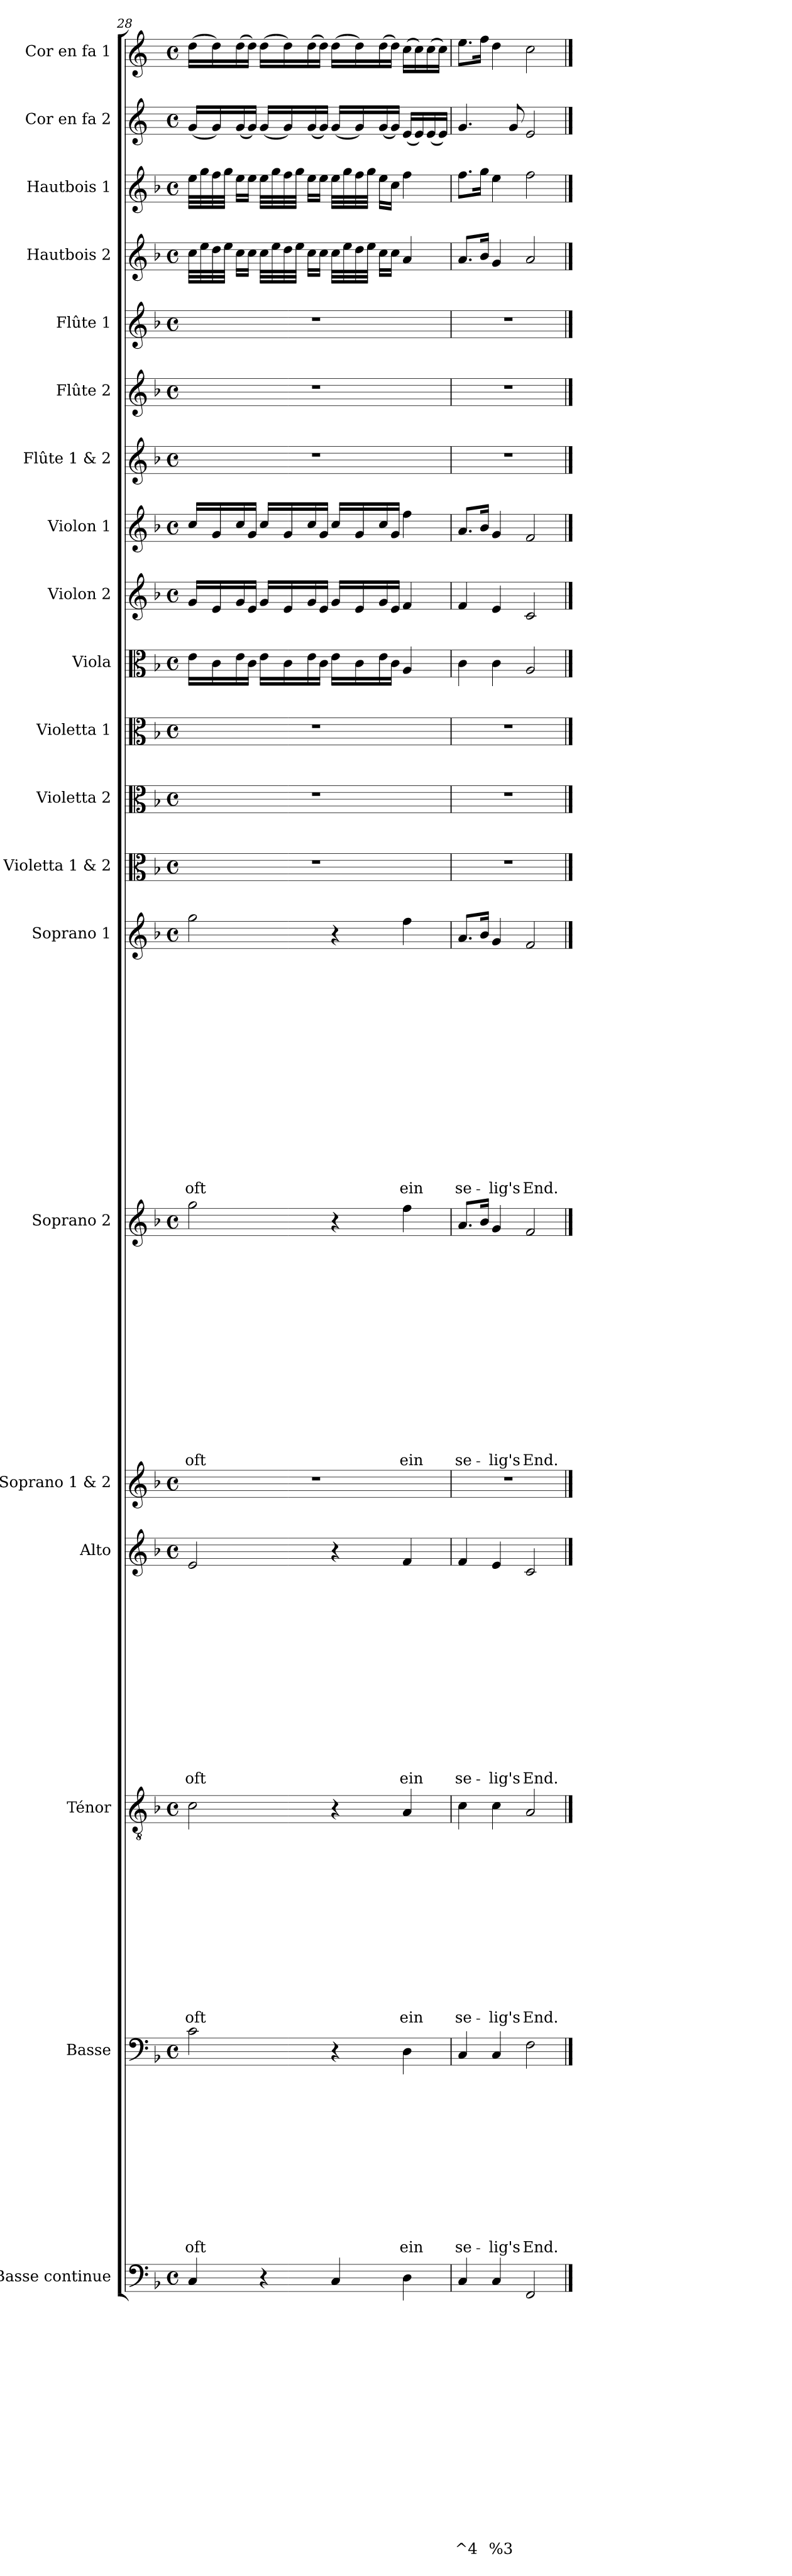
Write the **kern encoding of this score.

**kern	**text	**text	**text	**text	**text	**text	**text	**text	**text	**text	**text	**text	**text	**text	**text	**text	**text	**kern	**text	**text	**text	**text	**text	**text	**text	**text	**text	**text	**text	**text	**kern	**text	**text	**text	**text	**text	**text	**text	**text	**text	**text	**text	**text	**text	**kern	**text	**text	**text	**text	**text	**text	**text	**text	**text	**text	**text	**text	**text	**text	**kern	**kern	**text	**text	**text	**text	**text	**text	**text	**text	**text	**text	**text	**text	**text	**text	**text	**kern	**text	**text	**text	**text	**text	**text	**text	**text	**text	**text	**text	**text	**text	**text	**text	**text	**kern	**kern	**kern	**kern	**kern	**kern	**kern	**kern	**kern	**kern	**kern	**kern	**kern
*part20	*part20	*part20	*part20	*part20	*part20	*part20	*part20	*part20	*part20	*part20	*part20	*part20	*part20	*part20	*part20	*part20	*part20	*part19	*part19	*part19	*part19	*part19	*part19	*part19	*part19	*part19	*part19	*part19	*part19	*part19	*part18	*part18	*part18	*part18	*part18	*part18	*part18	*part18	*part18	*part18	*part18	*part18	*part18	*part18	*part17	*part17	*part17	*part17	*part17	*part17	*part17	*part17	*part17	*part17	*part17	*part17	*part17	*part17	*part17	*part16	*part15	*part15	*part15	*part15	*part15	*part15	*part15	*part15	*part15	*part15	*part15	*part15	*part15	*part15	*part15	*part15	*part14	*part14	*part14	*part14	*part14	*part14	*part14	*part14	*part14	*part14	*part14	*part14	*part14	*part14	*part14	*part14	*part14	*part13	*part12	*part11	*part10	*part9	*part8	*part7	*part6	*part5	*part4	*part3	*part2	*part1
*staff20	*staff20	*staff20	*staff20	*staff20	*staff20	*staff20	*staff20	*staff20	*staff20	*staff20	*staff20	*staff20	*staff20	*staff20	*staff20	*staff20	*staff20	*staff19	*staff19	*staff19	*staff19	*staff19	*staff19	*staff19	*staff19	*staff19	*staff19	*staff19	*staff19	*staff19	*staff18	*staff18	*staff18	*staff18	*staff18	*staff18	*staff18	*staff18	*staff18	*staff18	*staff18	*staff18	*staff18	*staff18	*staff17	*staff17	*staff17	*staff17	*staff17	*staff17	*staff17	*staff17	*staff17	*staff17	*staff17	*staff17	*staff17	*staff17	*staff17	*staff16	*staff15	*staff15	*staff15	*staff15	*staff15	*staff15	*staff15	*staff15	*staff15	*staff15	*staff15	*staff15	*staff15	*staff15	*staff15	*staff15	*staff14	*staff14	*staff14	*staff14	*staff14	*staff14	*staff14	*staff14	*staff14	*staff14	*staff14	*staff14	*staff14	*staff14	*staff14	*staff14	*staff14	*staff13	*staff12	*staff11	*staff10	*staff9	*staff8	*staff7	*staff6	*staff5	*staff4	*staff3	*staff2	*staff1
*I"Basse continue	*	*	*	*	*	*	*	*	*	*	*	*	*	*	*	*	*	*I"Basse	*	*	*	*	*	*	*	*	*	*	*	*	*I"Ténor	*	*	*	*	*	*	*	*	*	*	*	*	*	*I"Alto	*	*	*	*	*	*	*	*	*	*	*	*	*	*	*I"Soprano 1 & 2	*I"Soprano 2	*	*	*	*	*	*	*	*	*	*	*	*	*	*	*	*I"Soprano 1	*	*	*	*	*	*	*	*	*	*	*	*	*	*	*	*	*I"Violetta 1 & 2	*I"Violetta 2	*I"Violetta 1	*I"Viola	*I"Violon 2	*I"Violon 1	*I"Flûte 1 & 2	*I"Flûte 2	*I"Flûte 1	*I"Hautbois 2	*I"Hautbois 1	*I"Cor en fa 2	*I"Cor en fa 1
*I'BC	*	*	*	*	*	*	*	*	*	*	*	*	*	*	*	*	*	*I'Bas	*	*	*	*	*	*	*	*	*	*	*	*	*I'T	*	*	*	*	*	*	*	*	*	*	*	*	*	*I'A	*	*	*	*	*	*	*	*	*	*	*	*	*	*	*	*I'S 2	*	*	*	*	*	*	*	*	*	*	*	*	*	*	*	*I'S 1	*	*	*	*	*	*	*	*	*	*	*	*	*	*	*	*	*	*I'Vta 2	*I'Vta 1	*I'Vla	*I'Vln 2	*I'Vln 1	*	*I'Fl 2	*I'Fl 1	*I'Hb 2	*I'Hb 1	*I'Cor 2	*I'Cor 1
!!LO:PB:g=z
*clefF4	*	*	*	*	*	*	*	*	*	*	*	*	*	*	*	*	*	*clefF4	*	*	*	*	*	*	*	*	*	*	*	*	*clefGv2	*	*	*	*	*	*	*	*	*	*	*	*	*	*clefG2	*	*	*	*	*	*	*	*	*	*	*	*	*	*	*clefG2	*clefG2	*	*	*	*	*	*	*	*	*	*	*	*	*	*	*	*clefG2	*	*	*	*	*	*	*	*	*	*	*	*	*	*	*	*	*clefC3	*clefC3	*clefC3	*clefC3	*clefG2	*clefG2	*clefG2	*clefG2	*clefG2	*clefG2	*clefG2	*clefG2	*clefG2
*ITrd7c12	*	*	*	*	*	*	*	*	*	*	*	*	*	*	*	*	*	*	*	*	*	*	*	*	*	*	*	*	*	*	*	*	*	*	*	*	*	*	*	*	*	*	*	*	*	*	*	*	*	*	*	*	*	*	*	*	*	*	*	*	*	*	*	*	*	*	*	*	*	*	*	*	*	*	*	*	*	*	*	*	*	*	*	*	*	*	*	*	*	*	*	*	*	*	*	*	*	*	*	*	*	*	*	*	*ITrd4c7	*ITrd4c7
*k[b-]	*	*	*	*	*	*	*	*	*	*	*	*	*	*	*	*	*	*k[b-]	*	*	*	*	*	*	*	*	*	*	*	*	*k[b-]	*	*	*	*	*	*	*	*	*	*	*	*	*	*k[b-]	*	*	*	*	*	*	*	*	*	*	*	*	*	*	*k[b-]	*k[b-]	*	*	*	*	*	*	*	*	*	*	*	*	*	*	*	*k[b-]	*	*	*	*	*	*	*	*	*	*	*	*	*	*	*	*	*k[b-]	*k[b-]	*k[b-]	*k[b-]	*k[b-]	*k[b-]	*k[b-]	*k[b-]	*k[b-]	*k[b-]	*k[b-]	*k[b-]	*k[b-]
*F:	*	*	*	*	*	*	*	*	*	*	*	*	*	*	*	*	*	*F:	*	*	*	*	*	*	*	*	*	*	*	*	*F:	*	*	*	*	*	*	*	*	*	*	*	*	*	*F:	*	*	*	*	*	*	*	*	*	*	*	*	*	*	*F:	*F:	*	*	*	*	*	*	*	*	*	*	*	*	*	*	*	*F:	*	*	*	*	*	*	*	*	*	*	*	*	*	*	*	*	*F:	*F:	*F:	*F:	*F:	*F:	*F:	*F:	*F:	*F:	*F:	*F:	*F:
*M4/4	*	*	*	*	*	*	*	*	*	*	*	*	*	*	*	*	*	*M4/4	*	*	*	*	*	*	*	*	*	*	*	*	*M4/4	*	*	*	*	*	*	*	*	*	*	*	*	*	*M4/4	*	*	*	*	*	*	*	*	*	*	*	*	*	*	*M4/4	*M4/4	*	*	*	*	*	*	*	*	*	*	*	*	*	*	*	*M4/4	*	*	*	*	*	*	*	*	*	*	*	*	*	*	*	*	*M4/4	*M4/4	*M4/4	*M4/4	*M4/4	*M4/4	*M4/4	*M4/4	*M4/4	*M4/4	*M4/4	*M4/4	*M4/4
*met(c)	*	*	*	*	*	*	*	*	*	*	*	*	*	*	*	*	*	*met(c)	*	*	*	*	*	*	*	*	*	*	*	*	*met(c)	*	*	*	*	*	*	*	*	*	*	*	*	*	*met(c)	*	*	*	*	*	*	*	*	*	*	*	*	*	*	*met(c)	*met(c)	*	*	*	*	*	*	*	*	*	*	*	*	*	*	*	*met(c)	*	*	*	*	*	*	*	*	*	*	*	*	*	*	*	*	*met(c)	*met(c)	*met(c)	*met(c)	*met(c)	*met(c)	*met(c)	*met(c)	*met(c)	*met(c)	*met(c)	*met(c)	*met(c)
=28	=28	=28	=28	=28	=28	=28	=28	=28	=28	=28	=28	=28	=28	=28	=28	=28	=28	=28	=28	=28	=28	=28	=28	=28	=28	=28	=28	=28	=28	=28	=28	=28	=28	=28	=28	=28	=28	=28	=28	=28	=28	=28	=28	=28	=28	=28	=28	=28	=28	=28	=28	=28	=28	=28	=28	=28	=28	=28	=28	=28	=28	=28	=28	=28	=28	=28	=28	=28	=28	=28	=28	=28	=28	=28	=28	=28	=28	=28	=28	=28	=28	=28	=28	=28	=28	=28	=28	=28	=28	=28	=28	=28	=28	=28	=28	=28	=28	=28	=28	=28	=28	=28	=28	=28	=28	=28
!	!	!	!	!	!	!	!	!	!	!	!	!	!	!	!	!	!	!	!	!	!	!	!	!	!	!	!	!	!	!LO:LY:b	!	!	!	!	!	!	!	!	!	!	!	!	!	!	!	!	!	!	!	!	!	!	!	!	!	!	!	!	!	!	!	!	!	!	!	!	!	!	!	!	!	!	!	!	!	!	!	!	!	!	!	!	!	!	!	!	!	!	!	!	!	!	!	!	!	!	!	!	!	!	!	!	!	!	!	!
!	!	!	!	!	!	!	!	!	!	!	!	!	!	!	!	!	!	!	!	!	!	!	!	!	!	!	!	!	!	!	!	!	!	!	!	!	!	!	!	!	!	!	!	!LO:LY:b	!	!	!	!	!	!	!	!	!	!	!	!	!	!	!	!	!	!	!	!	!	!	!	!	!	!	!	!	!	!	!	!	!	!	!	!	!	!	!	!	!	!	!	!	!	!	!	!	!	!	!	!	!	!	!	!	!	!	!	!	!	!
!	!	!	!	!	!	!	!	!	!	!	!	!	!	!	!	!	!	!	!	!	!	!	!	!	!	!	!	!	!	!	!	!	!	!	!	!	!	!	!	!	!	!	!	!	!	!	!	!	!	!	!	!	!	!	!	!	!	!	!LO:LY:b	!	!	!	!	!	!	!	!	!	!	!	!	!	!	!	!	!	!	!	!	!	!	!	!	!	!	!	!	!	!	!	!	!	!	!	!	!	!	!	!	!	!	!	!	!	!	!
!	!	!	!	!	!	!	!	!	!	!	!	!	!	!	!	!	!	!	!	!	!	!	!	!	!	!	!	!	!	!	!	!	!	!	!	!	!	!	!	!	!	!	!	!	!	!	!	!	!	!	!	!	!	!	!	!	!	!	!	!	!	!	!	!	!	!	!	!	!	!	!	!	!	!	!	!LO:LY:b	!	!	!	!	!	!	!	!	!	!	!	!	!	!	!	!	!	!	!	!	!	!	!	!	!	!	!	!	!	!
!	!	!	!	!	!	!	!	!	!	!	!	!	!	!	!	!	!	!	!	!	!	!	!	!	!	!	!	!	!	!	!	!	!	!	!	!	!	!	!	!	!	!	!	!	!	!	!	!	!	!	!	!	!	!	!	!	!	!	!	!	!	!	!	!	!	!	!	!	!	!	!	!	!	!	!	!	!	!	!	!	!	!	!	!	!	!	!	!	!	!	!	!	!LO:LY:b	!	!	!	!	!	!	!	!	!	!	!	!	!
4CC/	.	.	.	.	.	.	.	.	.	.	.	.	.	.	.	.	.	2c\	.	.	.	.	.	.	.	.	.	.	.	oft	2c\	.	.	.	.	.	.	.	.	.	.	.	.	oft	2e/	.	.	.	.	.	.	.	.	.	.	.	.	.	oft	1r	2gg\	.	.	.	.	.	.	.	.	.	.	.	.	.	.	oft	2gg\	.	.	.	.	.	.	.	.	.	.	.	.	.	.	.	oft	1r	1r	1r	16e\LL	16g/LL	16cc/LL	1r	1r	1r	32cc\LLL	32ee\LLL	(<16c/LL	(>16g\LL
.	.	.	.	.	.	.	.	.	.	.	.	.	.	.	.	.	.	.	.	.	.	.	.	.	.	.	.	.	.	.	.	.	.	.	.	.	.	.	.	.	.	.	.	.	.	.	.	.	.	.	.	.	.	.	.	.	.	.	.	.	.	.	.	.	.	.	.	.	.	.	.	.	.	.	.	.	.	.	.	.	.	.	.	.	.	.	.	.	.	.	.	.	.	.	.	.	.	.	.	.	.	.	32ee\	32gg\	.	.
.	.	.	.	.	.	.	.	.	.	.	.	.	.	.	.	.	.	.	.	.	.	.	.	.	.	.	.	.	.	.	.	.	.	.	.	.	.	.	.	.	.	.	.	.	.	.	.	.	.	.	.	.	.	.	.	.	.	.	.	.	.	.	.	.	.	.	.	.	.	.	.	.	.	.	.	.	.	.	.	.	.	.	.	.	.	.	.	.	.	.	.	.	.	.	.	.	16c\	16e/	16g/	.	.	.	32dd\	32ff\	16c/)	16g\)
.	.	.	.	.	.	.	.	.	.	.	.	.	.	.	.	.	.	.	.	.	.	.	.	.	.	.	.	.	.	.	.	.	.	.	.	.	.	.	.	.	.	.	.	.	.	.	.	.	.	.	.	.	.	.	.	.	.	.	.	.	.	.	.	.	.	.	.	.	.	.	.	.	.	.	.	.	.	.	.	.	.	.	.	.	.	.	.	.	.	.	.	.	.	.	.	.	.	.	.	.	.	.	32ee\JJJ	32gg\JJJ	.	.
.	.	.	.	.	.	.	.	.	.	.	.	.	.	.	.	.	.	.	.	.	.	.	.	.	.	.	.	.	.	.	.	.	.	.	.	.	.	.	.	.	.	.	.	.	.	.	.	.	.	.	.	.	.	.	.	.	.	.	.	.	.	.	.	.	.	.	.	.	.	.	.	.	.	.	.	.	.	.	.	.	.	.	.	.	.	.	.	.	.	.	.	.	.	.	.	.	16e\	16g/	16cc/	.	.	.	16cc\LL	16ee\LL	(<16c/	(>16g\
.	.	.	.	.	.	.	.	.	.	.	.	.	.	.	.	.	.	.	.	.	.	.	.	.	.	.	.	.	.	.	.	.	.	.	.	.	.	.	.	.	.	.	.	.	.	.	.	.	.	.	.	.	.	.	.	.	.	.	.	.	.	.	.	.	.	.	.	.	.	.	.	.	.	.	.	.	.	.	.	.	.	.	.	.	.	.	.	.	.	.	.	.	.	.	.	.	16c\JJ	16e/JJ	16g/JJ	.	.	.	16cc\JJ	16ee\JJ	16c/JJ)	16g\JJ)
4r	.	.	.	.	.	.	.	.	.	.	.	.	.	.	.	.	.	.	.	.	.	.	.	.	.	.	.	.	.	.	.	.	.	.	.	.	.	.	.	.	.	.	.	.	.	.	.	.	.	.	.	.	.	.	.	.	.	.	.	.	.	.	.	.	.	.	.	.	.	.	.	.	.	.	.	.	.	.	.	.	.	.	.	.	.	.	.	.	.	.	.	.	.	.	.	.	16e\LL	16g/LL	16cc/LL	.	.	.	32cc\LLL	32ee\LLL	(<16c/LL	(>16g\LL
.	.	.	.	.	.	.	.	.	.	.	.	.	.	.	.	.	.	.	.	.	.	.	.	.	.	.	.	.	.	.	.	.	.	.	.	.	.	.	.	.	.	.	.	.	.	.	.	.	.	.	.	.	.	.	.	.	.	.	.	.	.	.	.	.	.	.	.	.	.	.	.	.	.	.	.	.	.	.	.	.	.	.	.	.	.	.	.	.	.	.	.	.	.	.	.	.	.	.	.	.	.	.	32ee\	32gg\	.	.
.	.	.	.	.	.	.	.	.	.	.	.	.	.	.	.	.	.	.	.	.	.	.	.	.	.	.	.	.	.	.	.	.	.	.	.	.	.	.	.	.	.	.	.	.	.	.	.	.	.	.	.	.	.	.	.	.	.	.	.	.	.	.	.	.	.	.	.	.	.	.	.	.	.	.	.	.	.	.	.	.	.	.	.	.	.	.	.	.	.	.	.	.	.	.	.	.	16c\	16e/	16g/	.	.	.	32dd\	32ff\	16c/)	16g\)
.	.	.	.	.	.	.	.	.	.	.	.	.	.	.	.	.	.	.	.	.	.	.	.	.	.	.	.	.	.	.	.	.	.	.	.	.	.	.	.	.	.	.	.	.	.	.	.	.	.	.	.	.	.	.	.	.	.	.	.	.	.	.	.	.	.	.	.	.	.	.	.	.	.	.	.	.	.	.	.	.	.	.	.	.	.	.	.	.	.	.	.	.	.	.	.	.	.	.	.	.	.	.	32ee\JJJ	32gg\JJJ	.	.
.	.	.	.	.	.	.	.	.	.	.	.	.	.	.	.	.	.	.	.	.	.	.	.	.	.	.	.	.	.	.	.	.	.	.	.	.	.	.	.	.	.	.	.	.	.	.	.	.	.	.	.	.	.	.	.	.	.	.	.	.	.	.	.	.	.	.	.	.	.	.	.	.	.	.	.	.	.	.	.	.	.	.	.	.	.	.	.	.	.	.	.	.	.	.	.	.	16e\	16g/	16cc/	.	.	.	16cc\LL	16ee\LL	(<16c/	(>16g\
.	.	.	.	.	.	.	.	.	.	.	.	.	.	.	.	.	.	.	.	.	.	.	.	.	.	.	.	.	.	.	.	.	.	.	.	.	.	.	.	.	.	.	.	.	.	.	.	.	.	.	.	.	.	.	.	.	.	.	.	.	.	.	.	.	.	.	.	.	.	.	.	.	.	.	.	.	.	.	.	.	.	.	.	.	.	.	.	.	.	.	.	.	.	.	.	.	16c\JJ	16e/JJ	16g/JJ	.	.	.	16cc\JJ	16ee\JJ	16c/JJ)	16g\JJ)
4CC/	.	.	.	.	.	.	.	.	.	.	.	.	.	.	.	.	.	4r	.	.	.	.	.	.	.	.	.	.	.	.	4r	.	.	.	.	.	.	.	.	.	.	.	.	.	4r	.	.	.	.	.	.	.	.	.	.	.	.	.	.	.	4r	.	.	.	.	.	.	.	.	.	.	.	.	.	.	.	4r	.	.	.	.	.	.	.	.	.	.	.	.	.	.	.	.	.	.	.	16e\LL	16g/LL	16cc/LL	.	.	.	32cc\LLL	32ee\LLL	(<16c/LL	(>16g\LL
.	.	.	.	.	.	.	.	.	.	.	.	.	.	.	.	.	.	.	.	.	.	.	.	.	.	.	.	.	.	.	.	.	.	.	.	.	.	.	.	.	.	.	.	.	.	.	.	.	.	.	.	.	.	.	.	.	.	.	.	.	.	.	.	.	.	.	.	.	.	.	.	.	.	.	.	.	.	.	.	.	.	.	.	.	.	.	.	.	.	.	.	.	.	.	.	.	.	.	.	.	.	.	32ee\	32gg\	.	.
.	.	.	.	.	.	.	.	.	.	.	.	.	.	.	.	.	.	.	.	.	.	.	.	.	.	.	.	.	.	.	.	.	.	.	.	.	.	.	.	.	.	.	.	.	.	.	.	.	.	.	.	.	.	.	.	.	.	.	.	.	.	.	.	.	.	.	.	.	.	.	.	.	.	.	.	.	.	.	.	.	.	.	.	.	.	.	.	.	.	.	.	.	.	.	.	.	16c\	16e/	16g/	.	.	.	32dd\	32ff\	16c/)	16g\)
.	.	.	.	.	.	.	.	.	.	.	.	.	.	.	.	.	.	.	.	.	.	.	.	.	.	.	.	.	.	.	.	.	.	.	.	.	.	.	.	.	.	.	.	.	.	.	.	.	.	.	.	.	.	.	.	.	.	.	.	.	.	.	.	.	.	.	.	.	.	.	.	.	.	.	.	.	.	.	.	.	.	.	.	.	.	.	.	.	.	.	.	.	.	.	.	.	.	.	.	.	.	.	32ee\JJJ	32gg\JJJ	.	.
.	.	.	.	.	.	.	.	.	.	.	.	.	.	.	.	.	.	.	.	.	.	.	.	.	.	.	.	.	.	.	.	.	.	.	.	.	.	.	.	.	.	.	.	.	.	.	.	.	.	.	.	.	.	.	.	.	.	.	.	.	.	.	.	.	.	.	.	.	.	.	.	.	.	.	.	.	.	.	.	.	.	.	.	.	.	.	.	.	.	.	.	.	.	.	.	.	16e\	16g/	16cc/	.	.	.	16cc\LL	16ee\LL	(<16c/	(>16g\
.	.	.	.	.	.	.	.	.	.	.	.	.	.	.	.	.	.	.	.	.	.	.	.	.	.	.	.	.	.	.	.	.	.	.	.	.	.	.	.	.	.	.	.	.	.	.	.	.	.	.	.	.	.	.	.	.	.	.	.	.	.	.	.	.	.	.	.	.	.	.	.	.	.	.	.	.	.	.	.	.	.	.	.	.	.	.	.	.	.	.	.	.	.	.	.	.	16c\JJ	16e/JJ	16g/JJ	.	.	.	16cc\JJ	16cc\JJ	16c/JJ)	16g\JJ)
!	!	!	!	!	!	!	!	!	!	!	!	!	!	!	!	!	!	!	!	!	!	!	!	!	!	!	!	!	!	!LO:LY:b	!	!	!	!	!	!	!	!	!	!	!	!	!	!	!	!	!	!	!	!	!	!	!	!	!	!	!	!	!	!	!	!	!	!	!	!	!	!	!	!	!	!	!	!	!	!	!	!	!	!	!	!	!	!	!	!	!	!	!	!	!	!	!	!	!	!	!	!	!	!	!	!	!	!	!	!
!	!	!	!	!	!	!	!	!	!	!	!	!	!	!	!	!	!	!	!	!	!	!	!	!	!	!	!	!	!	!	!	!	!	!	!	!	!	!	!	!	!	!	!	!LO:LY:b	!	!	!	!	!	!	!	!	!	!	!	!	!	!	!	!	!	!	!	!	!	!	!	!	!	!	!	!	!	!	!	!	!	!	!	!	!	!	!	!	!	!	!	!	!	!	!	!	!	!	!	!	!	!	!	!	!	!	!	!	!	!
!	!	!	!	!	!	!	!	!	!	!	!	!	!	!	!	!	!	!	!	!	!	!	!	!	!	!	!	!	!	!	!	!	!	!	!	!	!	!	!	!	!	!	!	!	!	!	!	!	!	!	!	!	!	!	!	!	!	!	!LO:LY:b	!	!	!	!	!	!	!	!	!	!	!	!	!	!	!	!	!	!	!	!	!	!	!	!	!	!	!	!	!	!	!	!	!	!	!	!	!	!	!	!	!	!	!	!	!	!	!
!	!	!	!	!	!	!	!	!	!	!	!	!	!	!	!	!	!	!	!	!	!	!	!	!	!	!	!	!	!	!	!	!	!	!	!	!	!	!	!	!	!	!	!	!	!	!	!	!	!	!	!	!	!	!	!	!	!	!	!	!	!	!	!	!	!	!	!	!	!	!	!	!	!	!	!	!LO:LY:b	!	!	!	!	!	!	!	!	!	!	!	!	!	!	!	!	!	!	!	!	!	!	!	!	!	!	!	!	!	!
!	!	!	!	!	!	!	!	!	!	!	!	!	!	!	!	!	!	!	!	!	!	!	!	!	!	!	!	!	!	!	!	!	!	!	!	!	!	!	!	!	!	!	!	!	!	!	!	!	!	!	!	!	!	!	!	!	!	!	!	!	!	!	!	!	!	!	!	!	!	!	!	!	!	!	!	!	!	!	!	!	!	!	!	!	!	!	!	!	!	!	!	!	!LO:LY:b	!	!	!	!	!	!	!	!	!	!	!	!	!
4DD\	.	.	.	.	.	.	.	.	.	.	.	.	.	.	.	.	.	4D\	.	.	.	.	.	.	.	.	.	.	.	ein	4A/	.	.	.	.	.	.	.	.	.	.	.	.	ein	4f/	.	.	.	.	.	.	.	.	.	.	.	.	.	ein	.	4ff\	.	.	.	.	.	.	.	.	.	.	.	.	.	.	ein	4ff\	.	.	.	.	.	.	.	.	.	.	.	.	.	.	.	ein	.	.	.	4A/	4f/	4ff\	.	.	.	4a/	4ff\	(<16A/LL	(>16f\LL
.	.	.	.	.	.	.	.	.	.	.	.	.	.	.	.	.	.	.	.	.	.	.	.	.	.	.	.	.	.	.	.	.	.	.	.	.	.	.	.	.	.	.	.	.	.	.	.	.	.	.	.	.	.	.	.	.	.	.	.	.	.	.	.	.	.	.	.	.	.	.	.	.	.	.	.	.	.	.	.	.	.	.	.	.	.	.	.	.	.	.	.	.	.	.	.	.	.	.	.	.	.	.	.	.	16A/)	16f\)
.	.	.	.	.	.	.	.	.	.	.	.	.	.	.	.	.	.	.	.	.	.	.	.	.	.	.	.	.	.	.	.	.	.	.	.	.	.	.	.	.	.	.	.	.	.	.	.	.	.	.	.	.	.	.	.	.	.	.	.	.	.	.	.	.	.	.	.	.	.	.	.	.	.	.	.	.	.	.	.	.	.	.	.	.	.	.	.	.	.	.	.	.	.	.	.	.	.	.	.	.	.	.	.	.	(<16A/	(>16f\
.	.	.	.	.	.	.	.	.	.	.	.	.	.	.	.	.	.	.	.	.	.	.	.	.	.	.	.	.	.	.	.	.	.	.	.	.	.	.	.	.	.	.	.	.	.	.	.	.	.	.	.	.	.	.	.	.	.	.	.	.	.	.	.	.	.	.	.	.	.	.	.	.	.	.	.	.	.	.	.	.	.	.	.	.	.	.	.	.	.	.	.	.	.	.	.	.	.	.	.	.	.	.	.	.	16A/JJ)	16f\JJ)
=29	=29	=29	=29	=29	=29	=29	=29	=29	=29	=29	=29	=29	=29	=29	=29	=29	=29	=29	=29	=29	=29	=29	=29	=29	=29	=29	=29	=29	=29	=29	=29	=29	=29	=29	=29	=29	=29	=29	=29	=29	=29	=29	=29	=29	=29	=29	=29	=29	=29	=29	=29	=29	=29	=29	=29	=29	=29	=29	=29	=29	=29	=29	=29	=29	=29	=29	=29	=29	=29	=29	=29	=29	=29	=29	=29	=29	=29	=29	=29	=29	=29	=29	=29	=29	=29	=29	=29	=29	=29	=29	=29	=29	=29	=29	=29	=29	=29	=29	=29	=29	=29	=29	=29	=29	=29	=29
!	!	!	!	!	!	!	!	!	!	!	!	!	!	!	!	!	!LO:LY:b	!	!	!	!	!	!	!	!	!	!	!	!	!	!	!	!	!	!	!	!	!	!	!	!	!	!	!	!	!	!	!	!	!	!	!	!	!	!	!	!	!	!	!	!	!	!	!	!	!	!	!	!	!	!	!	!	!	!	!	!	!	!	!	!	!	!	!	!	!	!	!	!	!	!	!	!	!	!	!	!	!	!	!	!	!	!	!	!	!
!	!	!	!	!	!	!	!	!	!	!	!	!	!	!	!	!	!	!	!	!	!	!	!	!	!	!	!	!	!	!LO:LY:b	!	!	!	!	!	!	!	!	!	!	!	!	!	!	!	!	!	!	!	!	!	!	!	!	!	!	!	!	!	!	!	!	!	!	!	!	!	!	!	!	!	!	!	!	!	!	!	!	!	!	!	!	!	!	!	!	!	!	!	!	!	!	!	!	!	!	!	!	!	!	!	!	!	!	!	!
!	!	!	!	!	!	!	!	!	!	!	!	!	!	!	!	!	!	!	!	!	!	!	!	!	!	!	!	!	!	!	!	!	!	!	!	!	!	!	!	!	!	!	!	!LO:LY:b	!	!	!	!	!	!	!	!	!	!	!	!	!	!	!	!	!	!	!	!	!	!	!	!	!	!	!	!	!	!	!	!	!	!	!	!	!	!	!	!	!	!	!	!	!	!	!	!	!	!	!	!	!	!	!	!	!	!	!	!	!	!
!	!	!	!	!	!	!	!	!	!	!	!	!	!	!	!	!	!	!	!	!	!	!	!	!	!	!	!	!	!	!	!	!	!	!	!	!	!	!	!	!	!	!	!	!	!	!	!	!	!	!	!	!	!	!	!	!	!	!	!LO:LY:b	!	!	!	!	!	!	!	!	!	!	!	!	!	!	!	!	!	!	!	!	!	!	!	!	!	!	!	!	!	!	!	!	!	!	!	!	!	!	!	!	!	!	!	!	!	!	!
!	!	!	!	!	!	!	!	!	!	!	!	!	!	!	!	!	!	!	!	!	!	!	!	!	!	!	!	!	!	!	!	!	!	!	!	!	!	!	!	!	!	!	!	!	!	!	!	!	!	!	!	!	!	!	!	!	!	!	!	!	!	!	!	!	!	!	!	!	!	!	!	!	!	!	!	!LO:LY:b	!	!	!	!	!	!	!	!	!	!	!	!	!	!	!	!	!	!	!	!	!	!	!	!	!	!	!	!	!	!
!	!	!	!	!	!	!	!	!	!	!	!	!	!	!	!	!	!	!	!	!	!	!	!	!	!	!	!	!	!	!	!	!	!	!	!	!	!	!	!	!	!	!	!	!	!	!	!	!	!	!	!	!	!	!	!	!	!	!	!	!	!	!	!	!	!	!	!	!	!	!	!	!	!	!	!	!	!	!	!	!	!	!	!	!	!	!	!	!	!	!	!	!	!LO:LY:b	!	!	!	!	!	!	!	!	!	!	!	!	!
4CC/	.	.	.	.	.	.	.	.	.	.	.	.	.	.	.	.	^4	4C/	.	.	.	.	.	.	.	.	.	.	.	se-	4c\	.	.	.	.	.	.	.	.	.	.	.	.	se-	4f/	.	.	.	.	.	.	.	.	.	.	.	.	.	se-	1r	8.a/L	.	.	.	.	.	.	.	.	.	.	.	.	.	.	se-	8.a/L	.	.	.	.	.	.	.	.	.	.	.	.	.	.	.	se-	1r	1r	1r	4c\	4f/	8.a/L	1r	1r	1r	8.a/L	8.ff\L	4.c/	8.a\L
.	.	.	.	.	.	.	.	.	.	.	.	.	.	.	.	.	.	.	.	.	.	.	.	.	.	.	.	.	.	.	.	.	.	.	.	.	.	.	.	.	.	.	.	.	.	.	.	.	.	.	.	.	.	.	.	.	.	.	.	.	16b-/Jk	.	.	.	.	.	.	.	.	.	.	.	.	.	.	.	16b-/Jk	.	.	.	.	.	.	.	.	.	.	.	.	.	.	.	.	.	.	.	.	.	16b-/Jk	.	.	.	16b-/Jk	16gg\Jk	.	16b-\Jk
!	!	!	!	!	!	!	!	!	!	!	!	!	!	!	!	!	!LO:LY:b	!	!	!	!	!	!	!	!	!	!	!	!	!	!	!	!	!	!	!	!	!	!	!	!	!	!	!	!	!	!	!	!	!	!	!	!	!	!	!	!	!	!	!	!	!	!	!	!	!	!	!	!	!	!	!	!	!	!	!	!	!	!	!	!	!	!	!	!	!	!	!	!	!	!	!	!	!	!	!	!	!	!	!	!	!	!	!	!	!
!	!	!	!	!	!	!	!	!	!	!	!	!	!	!	!	!	!	!	!	!	!	!	!	!	!	!	!	!	!	!LO:LY:b	!	!	!	!	!	!	!	!	!	!	!	!	!	!	!	!	!	!	!	!	!	!	!	!	!	!	!	!	!	!	!	!	!	!	!	!	!	!	!	!	!	!	!	!	!	!	!	!	!	!	!	!	!	!	!	!	!	!	!	!	!	!	!	!	!	!	!	!	!	!	!	!	!	!	!	!
!	!	!	!	!	!	!	!	!	!	!	!	!	!	!	!	!	!	!	!	!	!	!	!	!	!	!	!	!	!	!	!	!	!	!	!	!	!	!	!	!	!	!	!	!LO:LY:b	!	!	!	!	!	!	!	!	!	!	!	!	!	!	!	!	!	!	!	!	!	!	!	!	!	!	!	!	!	!	!	!	!	!	!	!	!	!	!	!	!	!	!	!	!	!	!	!	!	!	!	!	!	!	!	!	!	!	!	!	!	!
!	!	!	!	!	!	!	!	!	!	!	!	!	!	!	!	!	!	!	!	!	!	!	!	!	!	!	!	!	!	!	!	!	!	!	!	!	!	!	!	!	!	!	!	!	!	!	!	!	!	!	!	!	!	!	!	!	!	!	!LO:LY:b	!	!	!	!	!	!	!	!	!	!	!	!	!	!	!	!	!	!	!	!	!	!	!	!	!	!	!	!	!	!	!	!	!	!	!	!	!	!	!	!	!	!	!	!	!	!	!
!	!	!	!	!	!	!	!	!	!	!	!	!	!	!	!	!	!	!	!	!	!	!	!	!	!	!	!	!	!	!	!	!	!	!	!	!	!	!	!	!	!	!	!	!	!	!	!	!	!	!	!	!	!	!	!	!	!	!	!	!	!	!	!	!	!	!	!	!	!	!	!	!	!	!	!	!LO:LY:b	!	!	!	!	!	!	!	!	!	!	!	!	!	!	!	!	!	!	!	!	!	!	!	!	!	!	!	!	!	!
!	!	!	!	!	!	!	!	!	!	!	!	!	!	!	!	!	!	!	!	!	!	!	!	!	!	!	!	!	!	!	!	!	!	!	!	!	!	!	!	!	!	!	!	!	!	!	!	!	!	!	!	!	!	!	!	!	!	!	!	!	!	!	!	!	!	!	!	!	!	!	!	!	!	!	!	!	!	!	!	!	!	!	!	!	!	!	!	!	!	!	!	!	!LO:LY:b	!	!	!	!	!	!	!	!	!	!	!	!	!
4CC/	.	.	.	.	.	.	.	.	.	.	.	.	.	.	.	.	%3	4C/	.	.	.	.	.	.	.	.	.	.	.	-lig's	4c\	.	.	.	.	.	.	.	.	.	.	.	.	-lig's	4e/	.	.	.	.	.	.	.	.	.	.	.	.	.	-lig's	.	4g/	.	.	.	.	.	.	.	.	.	.	.	.	.	.	-lig's	4g/	.	.	.	.	.	.	.	.	.	.	.	.	.	.	.	-lig's	.	.	.	4c\	4e/	4g/	.	.	.	4g/	4ee\	.	4g\
.	.	.	.	.	.	.	.	.	.	.	.	.	.	.	.	.	.	.	.	.	.	.	.	.	.	.	.	.	.	.	.	.	.	.	.	.	.	.	.	.	.	.	.	.	.	.	.	.	.	.	.	.	.	.	.	.	.	.	.	.	.	.	.	.	.	.	.	.	.	.	.	.	.	.	.	.	.	.	.	.	.	.	.	.	.	.	.	.	.	.	.	.	.	.	.	.	.	.	.	.	.	.	.	.	8c/	.
!	!	!	!	!	!	!	!	!	!	!	!	!	!	!	!	!	!	!	!	!	!	!	!	!	!	!	!	!	!	!LO:LY:b	!	!	!	!	!	!	!	!	!	!	!	!	!	!	!	!	!	!	!	!	!	!	!	!	!	!	!	!	!	!	!	!	!	!	!	!	!	!	!	!	!	!	!	!	!	!	!	!	!	!	!	!	!	!	!	!	!	!	!	!	!	!	!	!	!	!	!	!	!	!	!	!	!	!	!	!
!	!	!	!	!	!	!	!	!	!	!	!	!	!	!	!	!	!	!	!	!	!	!	!	!	!	!	!	!	!	!	!	!	!	!	!	!	!	!	!	!	!	!	!	!LO:LY:b	!	!	!	!	!	!	!	!	!	!	!	!	!	!	!	!	!	!	!	!	!	!	!	!	!	!	!	!	!	!	!	!	!	!	!	!	!	!	!	!	!	!	!	!	!	!	!	!	!	!	!	!	!	!	!	!	!	!	!	!	!	!
!	!	!	!	!	!	!	!	!	!	!	!	!	!	!	!	!	!	!	!	!	!	!	!	!	!	!	!	!	!	!	!	!	!	!	!	!	!	!	!	!	!	!	!	!	!	!	!	!	!	!	!	!	!	!	!	!	!	!	!LO:LY:b	!	!	!	!	!	!	!	!	!	!	!	!	!	!	!	!	!	!	!	!	!	!	!	!	!	!	!	!	!	!	!	!	!	!	!	!	!	!	!	!	!	!	!	!	!	!	!
!	!	!	!	!	!	!	!	!	!	!	!	!	!	!	!	!	!	!	!	!	!	!	!	!	!	!	!	!	!	!	!	!	!	!	!	!	!	!	!	!	!	!	!	!	!	!	!	!	!	!	!	!	!	!	!	!	!	!	!	!	!	!	!	!	!	!	!	!	!	!	!	!	!	!	!	!LO:LY:b	!	!	!	!	!	!	!	!	!	!	!	!	!	!	!	!	!	!	!	!	!	!	!	!	!	!	!	!	!	!
!	!	!	!	!	!	!	!	!	!	!	!	!	!	!	!	!	!	!	!	!	!	!	!	!	!	!	!	!	!	!	!	!	!	!	!	!	!	!	!	!	!	!	!	!	!	!	!	!	!	!	!	!	!	!	!	!	!	!	!	!	!	!	!	!	!	!	!	!	!	!	!	!	!	!	!	!	!	!	!	!	!	!	!	!	!	!	!	!	!	!	!	!	!LO:LY:b	!	!	!	!	!	!	!	!	!	!	!	!	!
2FFF/	.	.	.	.	.	.	.	.	.	.	.	.	.	.	.	.	.	2F\	.	.	.	.	.	.	.	.	.	.	.	End.	2A/	.	.	.	.	.	.	.	.	.	.	.	.	End.	2c/	.	.	.	.	.	.	.	.	.	.	.	.	.	End.	.	2f/	.	.	.	.	.	.	.	.	.	.	.	.	.	.	End.	2f/	.	.	.	.	.	.	.	.	.	.	.	.	.	.	.	End.	.	.	.	2A/	2c/	2f/	.	.	.	2a/	2ff\	2A/	2f\
==	==	==	==	==	==	==	==	==	==	==	==	==	==	==	==	==	==	==	==	==	==	==	==	==	==	==	==	==	==	==	==	==	==	==	==	==	==	==	==	==	==	==	==	==	==	==	==	==	==	==	==	==	==	==	==	==	==	==	==	==	==	==	==	==	==	==	==	==	==	==	==	==	==	==	==	==	==	==	==	==	==	==	==	==	==	==	==	==	==	==	==	==	==	==	==	==	==	==	==	==	==	==	==	==	==	==
*-	*-	*-	*-	*-	*-	*-	*-	*-	*-	*-	*-	*-	*-	*-	*-	*-	*-	*-	*-	*-	*-	*-	*-	*-	*-	*-	*-	*-	*-	*-	*-	*-	*-	*-	*-	*-	*-	*-	*-	*-	*-	*-	*-	*-	*-	*-	*-	*-	*-	*-	*-	*-	*-	*-	*-	*-	*-	*-	*-	*-	*-	*-	*-	*-	*-	*-	*-	*-	*-	*-	*-	*-	*-	*-	*-	*-	*-	*-	*-	*-	*-	*-	*-	*-	*-	*-	*-	*-	*-	*-	*-	*-	*-	*-	*-	*-	*-	*-	*-	*-	*-	*-	*-	*-	*-	*-
